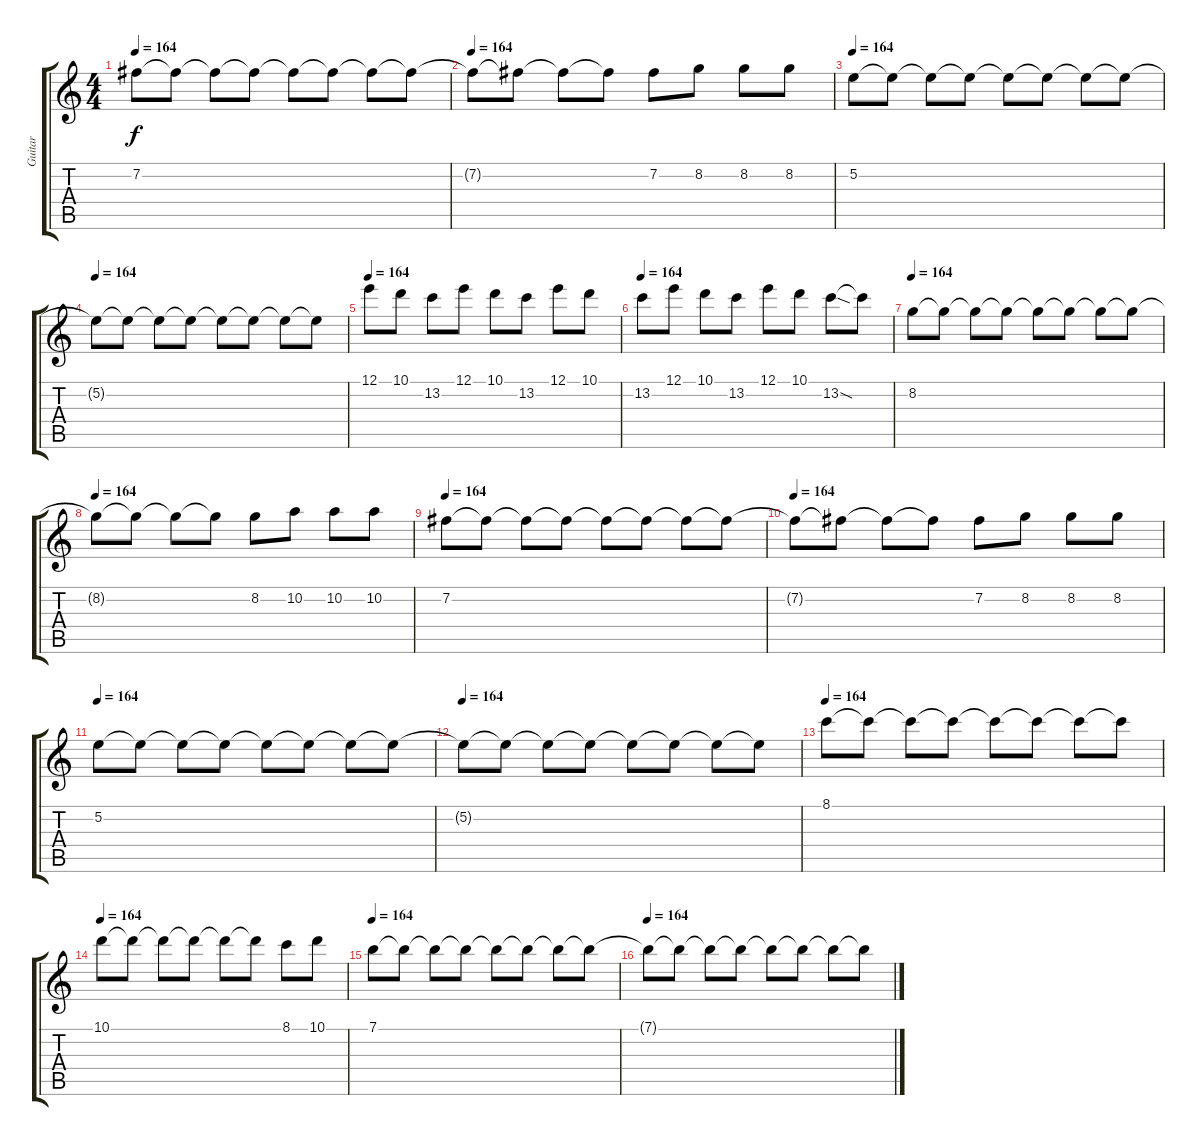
\track ("Guitar" "Guitar") {instrument electricguitarjazz}
\staff {score tabs}
\tuning (E4 B3 G3 D3 A2 E2) {hide}
\ts (4 4)
\tempo 164
\clef g2
\ks c
7.2.8{dy f} 7.2{t}.8 7.2{t}.8 7.2{t}.8 7.2{t}.8 7.2{t}.8 7.2{t}.8 7.2{t}.8 |
\tempo 164
7.2{t}.8 7.2{t}.8 7.2{t}.8 7.2{t}.8 7.2.8 8.2.8 8.2.8 8.2.8 |
\tempo 164
5.2.8 5.2{t}.8 5.2{t}.8 5.2{t}.8 5.2{t}.8 5.2{t}.8 5.2{t}.8 5.2{t}.8 |
\tempo 164
5.2{t}.8 5.2{t}.8 5.2{t}.8 5.2{t}.8 5.2{t}.8 5.2{t}.8 5.2{t}.8 5.2{t}.8 |
\tempo 164
12.1.8 10.1.8 13.2.8 12.1.8 10.1.8 13.2.8 12.1.8 10.1.8 |
\tempo 164
13.2.8 12.1.8 10.1.8 13.2.8 12.1.8 10.1.8 13.2{sod}.8 13.2{t}.8 |
\tempo 164
8.2.8{instrument electricguitarjazz} 8.2{t}.8 8.2{t}.8 8.2{t}.8 8.2{t}.8 8.2{t}.8 8.2{t}.8 8.2{t}.8 |
\tempo 164
8.2{t}.8 8.2{t}.8 8.2{t}.8 8.2{t}.8 8.2.8 10.2.8 10.2.8 10.2.8 |
\tempo 164
7.2.8 7.2{t}.8 7.2{t}.8 7.2{t}.8 7.2{t}.8 7.2{t}.8 7.2{t}.8 7.2{t}.8 |
\tempo 164
7.2{t}.8 7.2{t}.8 7.2{t}.8 7.2{t}.8 7.2.8 8.2.8 8.2.8 8.2.8 |
\tempo 164
5.2.8 5.2{t}.8 5.2{t}.8 5.2{t}.8 5.2{t}.8 5.2{t}.8 5.2{t}.8 5.2{t}.8 |
\tempo 164
5.2{t}.8 5.2{t}.8 5.2{t}.8 5.2{t}.8 5.2{t}.8 5.2{t}.8 5.2{t}.8 5.2{t}.8 |
\tempo 164
8.1.8 8.1{t}.8 8.1{t}.8 8.1{t}.8 8.1{t}.8 8.1{t}.8 8.1{t}.8 8.1{t}.8 |
\tempo 164
10.1.8 10.1{t}.8 10.1{t}.8 10.1{t}.8 10.1{t}.8 10.1{t}.8 8.1.8 10.1.8 |
\tempo 164
7.1.8 7.1{t}.8 7.1{t}.8 7.1{t}.8 7.1{t}.8 7.1{t}.8 7.1{t}.8 7.1{t}.8 |
\tempo 164
7.1{t}.8 7.1{t}.8 7.1{t}.8 7.1{t}.8 7.1{t}.8 7.1{t}.8 7.1{t}.8 7.1{t}.8
